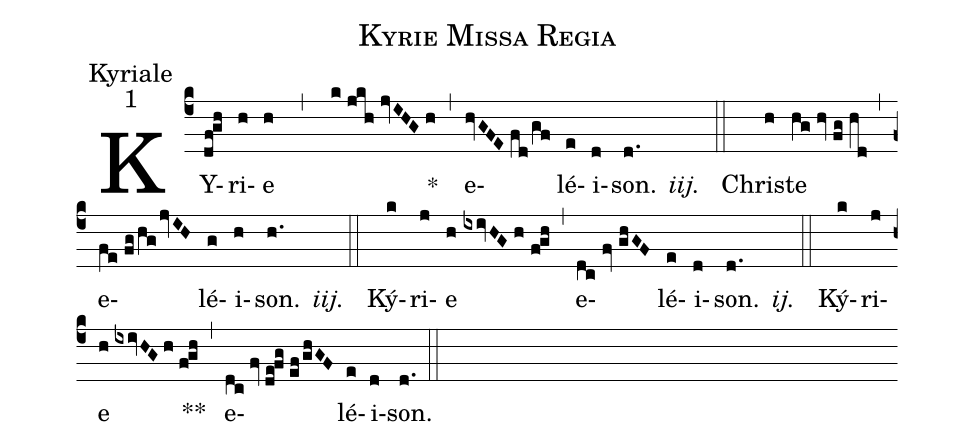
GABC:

name:Kyrie Missa Regia;
office-part:Kyriale;
mode:1;
%%
(c4) KY(df!gh)ri(h)e(h//,//k//jkh//jvIHG//h) *(,) e(hvGFE//fd/gf)lé(e)i(d)son.(d.) <i>iij.</i>() (::)
Chris(h)te(hg//hv//fg//hd) (,) e(fe//fg/hg/jvIH)lé(g)i(h)son.(h.) <i>iij.</i>() (::)
Ký(k)ri(j)e(h//ixivHG//h//f!gh) (,) e(dc//fv//ghGF)lé(e)i(d)son.(d.) <i>ij.</i>() (::)
Ký(k)ri(j)e(h//ixivHG//h//f!gh) <v>**</v>(,) e(dc//fv//de!fg//ef/ghGF)lé(e)i(d)son.(d.) (::)
